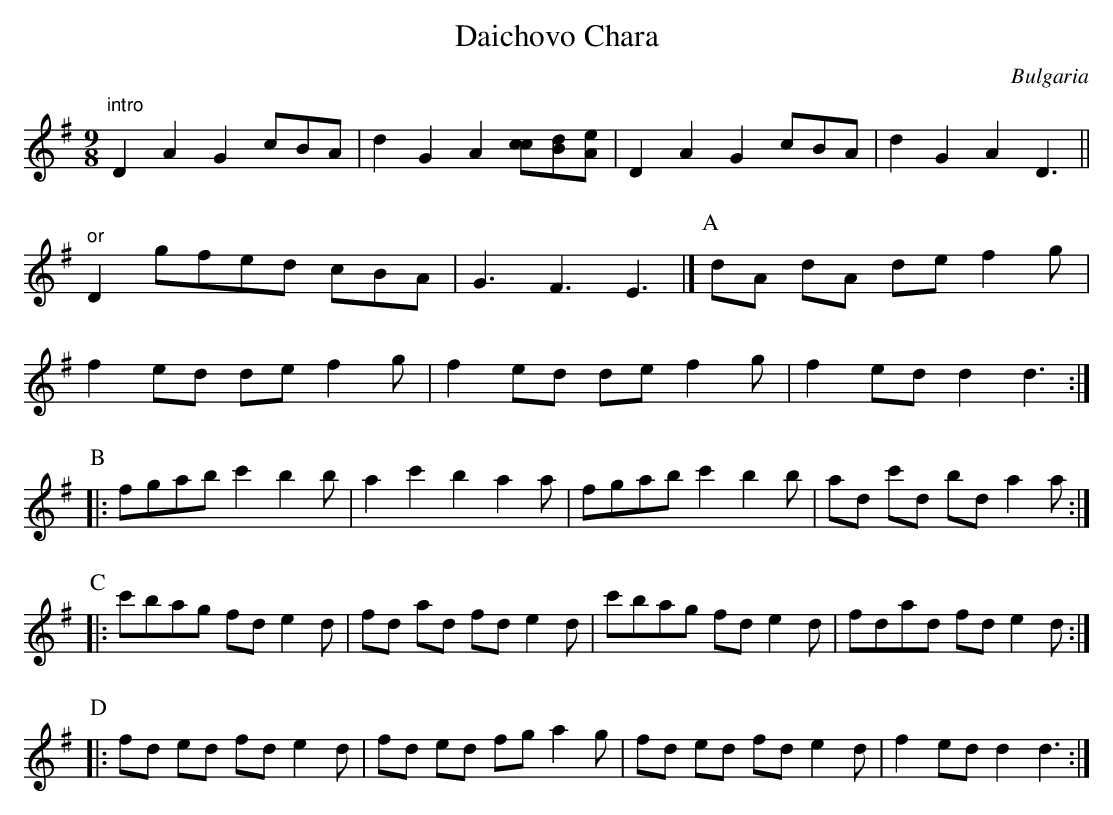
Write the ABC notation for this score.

X:1
T:Daichovo Chara
O:Bulgaria
M:9/8
K:G
"intro"D2A2G2 cBA|d2G2A2 [cc][dB][eA]|\
D2A2G2cBA|d2G2A2D3||"or"D2gfed cBA|G3F3E3|]\
P:A
dA dA de f2g |f2 ed de f2g|\
f2 ed de f2g |f2 ed d2 d3:|
P:B
|:fgab c'2 b2b |a2 c'2 b2 a2a|\
  fgab c'2 b2b |ad c'd bd a2a:|
P:C
|:c'bag fd e2d |fd ad fd e2d|\
  c'bag fd e2d |fdad fd e2d:|
P:D
|:fd ed fd e2d |fd ed fg a2g|\
  fd ed fd e2d |f2 ed d2 d3:|
